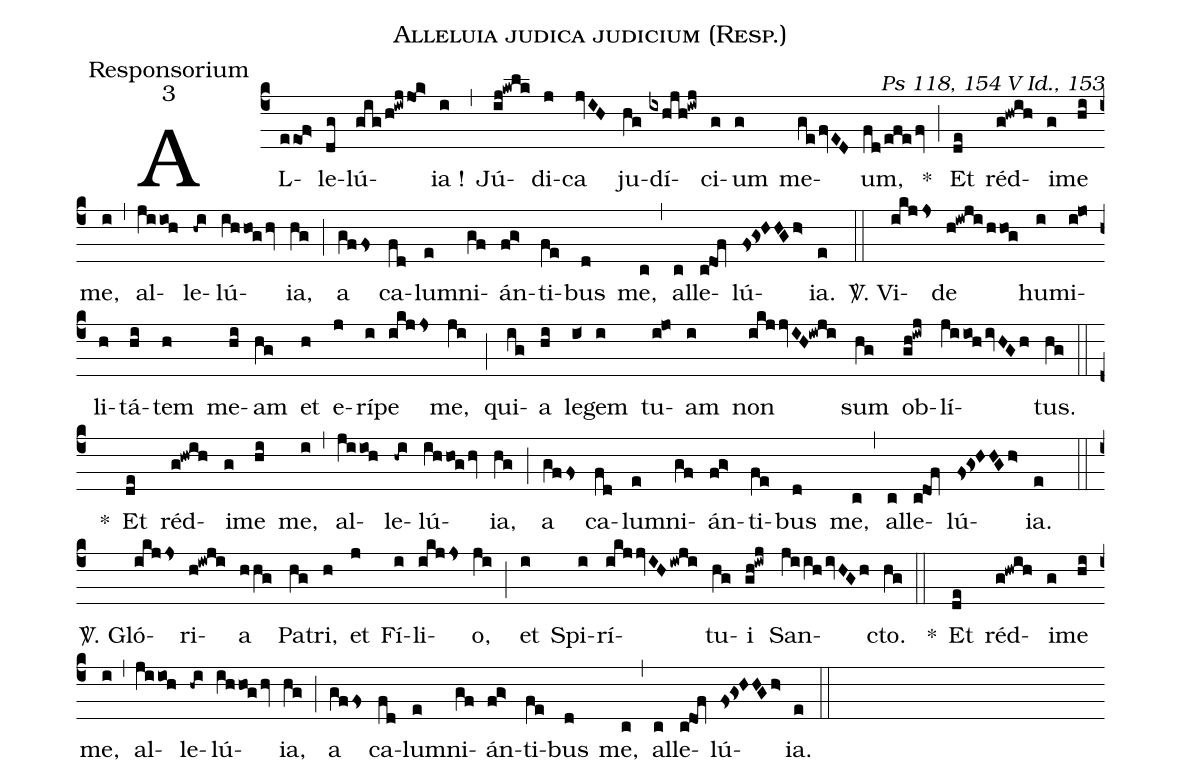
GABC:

name:Alleluia judica judicium (Resp.);
office-part:Responsorium;
mode:3;
commentary:Ps 118, 154 V Id., 153;
%%
(c4)AL(eeof>)le(dg)lú(gig/h!iwjjo!k>)ia !(i) (,) Jú(ij!kwlk)di(j)ca(jvIH) ju(hg)dí(ixhjh!iwj)ci(g)um(g) me(ge/fvED)um,(fd/efe/fv) *(;) Et(de) réd(g!hwih)i(g)me(hi) me,(i) (,) al(jiioh)le(-hi)lú(ihhog/hv)ia,(hg) (;) a(gffs) ca(fd)lum(e)ni(gf)án(fg>)ti(fe)bus(d) me,(c) (,) al(c)le(c!dof)lú(fs!gs!HHGh>)ia.(e) (::)

<sp>V/</sp>. Vi(ikjjs)de(h!iwji/hhog) hu(i)mi(i!jo)li(h)tá(hi)tem(h) me(hi)am(hg) et(h) e(j)rí(i)pe(ikjjs) me,(ji) (;) qui(ig)a(hi) le(i<)gem(i) tu(i!jo)am(i) non(ikjjvIH!iwji) sum(hg) ob(gh!iwj)lí(jiioh/ivHGh)tus.(hg) (::)
*() Et(de) réd(g!hwih)i(g)me(hi) me,(i) (,) al(jiioh)le(-hi)lú(ihhog/hv)ia,(hg) (;) a(gffs) ca(fd)lum(e)ni(gf)án(fg>)ti(fe)bus(d) me,(c) (,) al(c)le(c!dof)lú(fs!gs!HHGh>)ia.(e) (::)

<sp>V/</sp>. Gló(ikjjs)ri(h!iwji)a(hhg) Pa(hg)tri,(h) et(j) Fí(i)li(ikjjs)o,(ji) (;) et(i) Spi(i)rí(ikjjvIH/iwji)tu(hg)i(gh!iwj) San(jiihivHGh)cto.(hg) (::)
*() Et(de) réd(g!hwih)i(g)me(hi) me,(i) (,) al(jiioh)le(-hi)lú(ihhog/hv)ia,(hg) (;) a(gffs) ca(fd)lum(e)ni(gf)án(fg>)ti(fe)bus(d) me,(c) (,) al(c)le(c!dof)lú(fs!gs!HHGh>)ia.(e) (::)
